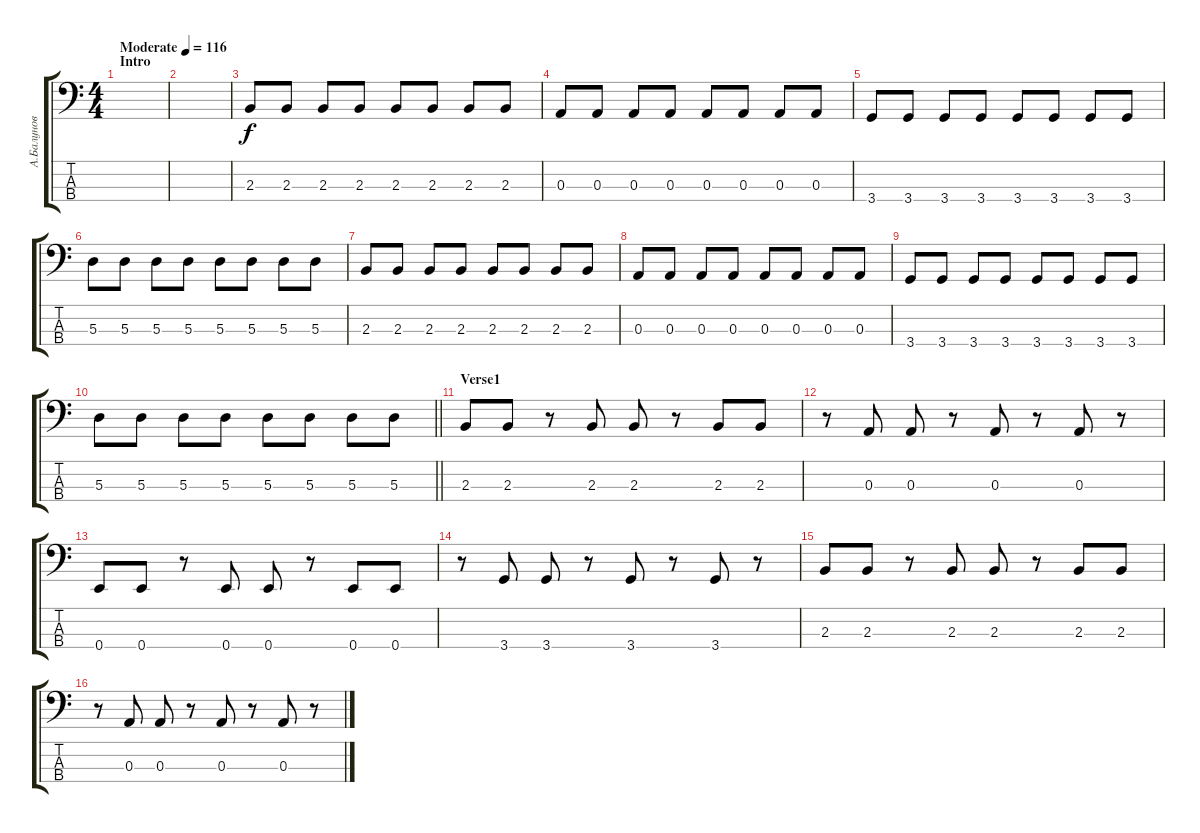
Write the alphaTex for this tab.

\track ("А.Балунов" "А.Балунов") {instrument electricbassfinger}
\staff {score tabs}
\tuning (G2 D2 A1 E1) {hide}
\ts (4 4)
\section ("" "Intro")
\tempo (116 "Moderate")
\clef f4
\ks c
|
|
2.3.8 2.3.8 2.3.8 2.3.8 2.3.8 2.3.8 2.3.8 2.3.8 |
0.3.8 0.3.8 0.3.8 0.3.8 0.3.8 0.3.8 0.3.8 0.3.8 |
3.4.8 3.4.8 3.4.8 3.4.8 3.4.8 3.4.8 3.4.8 3.4.8 |
5.3.8 5.3.8 5.3.8 5.3.8 5.3.8 5.3.8 5.3.8 5.3.8 |
2.3.8 2.3.8 2.3.8 2.3.8 2.3.8 2.3.8 2.3.8 2.3.8 |
0.3.8 0.3.8 0.3.8 0.3.8 0.3.8 0.3.8 0.3.8 0.3.8 |
3.4.8 3.4.8 3.4.8 3.4.8 3.4.8 3.4.8 3.4.8 3.4.8 |
\barLineRight lightlight
5.3.8 5.3.8 5.3.8 5.3.8 5.3.8 5.3.8 5.3.8 5.3.8 |
\section ("" "Verse1")
2.3.8 2.3.8 r.8 2.3.8 2.3.8 r.8 2.3.8 2.3.8 |
r.8 0.3.8 0.3.8 r.8 0.3.8 r.8 0.3.8 r.8 |
0.4.8 0.4.8 r.8 0.4.8 0.4.8 r.8 0.4.8 0.4.8 |
r.8 3.4.8 3.4.8 r.8 3.4.8 r.8 3.4.8 r.8 |
2.3.8 2.3.8 r.8 2.3.8 2.3.8 r.8 2.3.8 2.3.8 |
r.8 0.3.8 0.3.8 r.8 0.3.8 r.8 0.3.8 r.8
